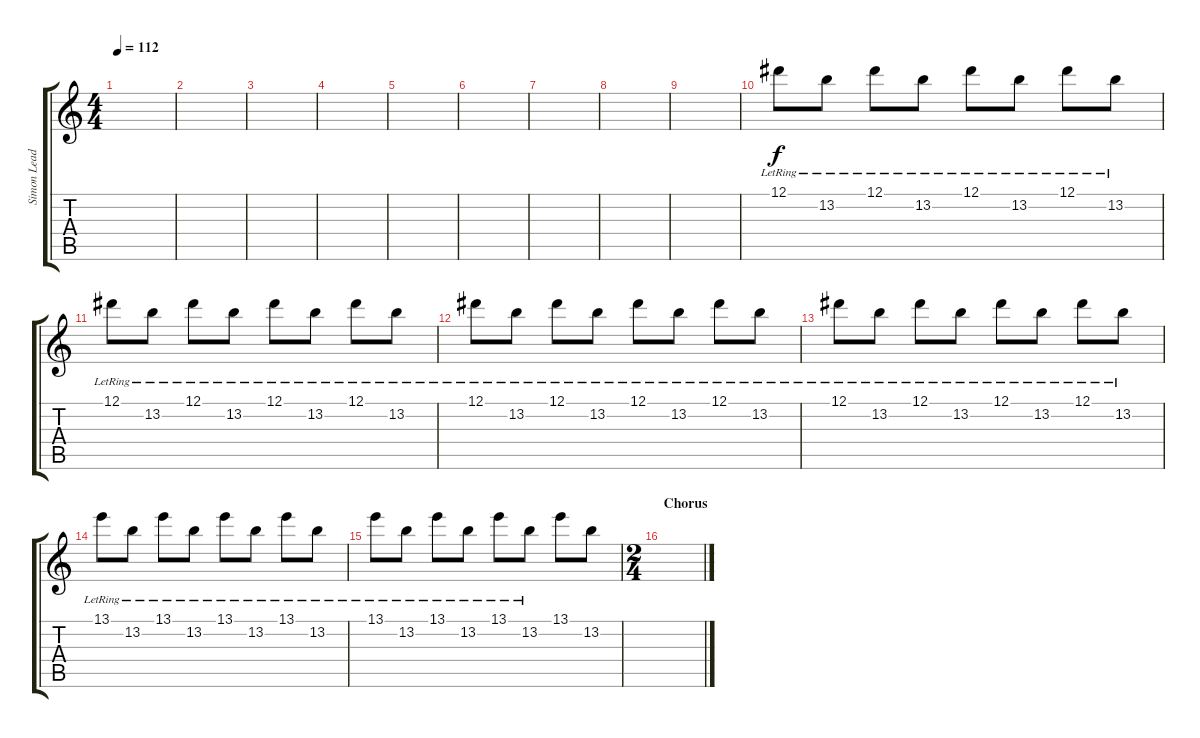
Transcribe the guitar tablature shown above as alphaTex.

\track ("Simon Lead" "Simon Lead") {instrument distortionguitar}
\staff {score tabs}
\tuning (Eb4 Bb3 Gb3 Db3 Ab2 Db2) {hide}
\ts (4 4)
\tempo 112
\clef g2
\ks c
|
|
|
|
|
|
|
|
|
12.1{lr}.8 13.2{lr}.8 12.1{lr}.8 13.2{lr}.8 12.1{lr}.8 13.2{lr}.8 12.1{lr}.8 13.2{lr}.8 |
12.1{lr}.8 13.2{lr}.8 12.1{lr}.8 13.2{lr}.8 12.1{lr}.8 13.2{lr}.8 12.1{lr}.8 13.2{lr}.8 |
12.1{lr}.8 13.2{lr}.8 12.1{lr}.8 13.2{lr}.8 12.1{lr}.8 13.2{lr}.8 12.1{lr}.8 13.2{lr}.8 |
12.1{lr}.8 13.2{lr}.8 12.1{lr}.8 13.2{lr}.8 12.1{lr}.8 13.2{lr}.8 12.1{lr}.8 13.2{lr}.8 |
13.1{lr}.8 13.2{lr}.8 13.1{lr}.8 13.2{lr}.8 13.1{lr}.8 13.2{lr}.8 13.1{lr}.8 13.2{lr}.8 |
13.1{lr}.8 13.2{lr}.8 13.1{lr}.8 13.2{lr}.8 13.1{lr}.8 13.2{lr}.8 13.1.8 13.2.8 |
\ts (2 4)
\section ("" "Chorus")
